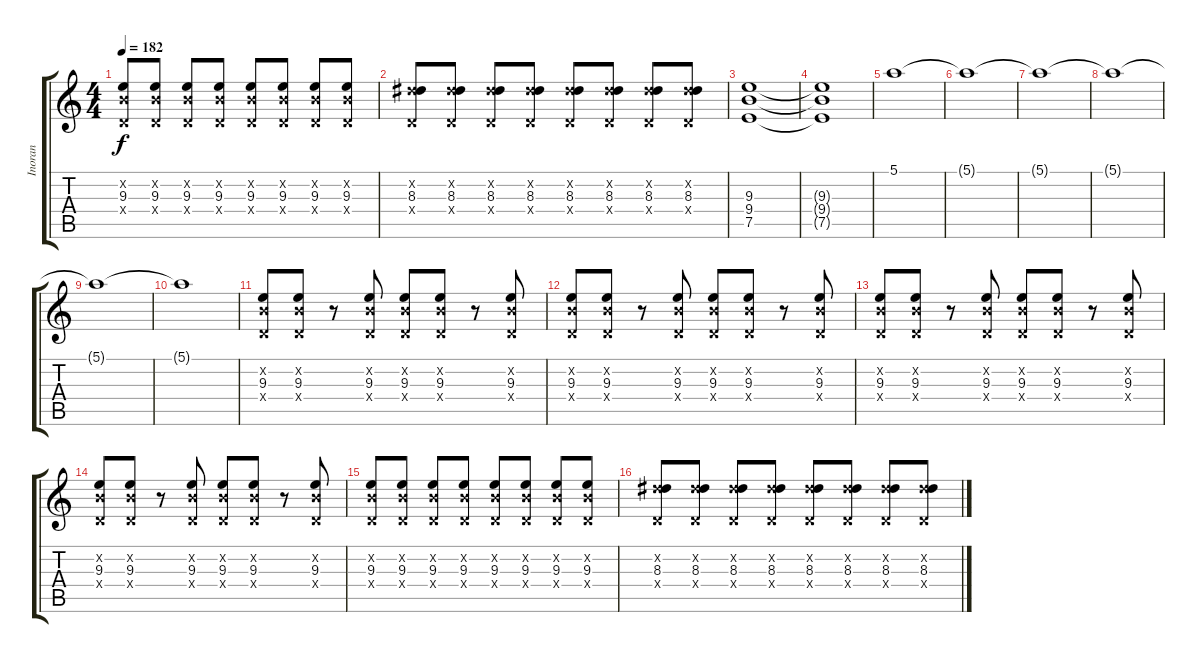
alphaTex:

\track ("Inoran" "Inoran") {instrument distortionguitar}
\staff {score tabs}
\tuning (E4 B3 G3 D3 A2 E2) {hide}
\ts (4 4)
\tempo 182
\clef g2
\ks c
(0.2{x} 9.3 0.4{x}).8{dy f} (0.2{x} 9.3 0.4{x}).8 (0.2{x} 9.3 0.4{x}).8 (0.2{x} 9.3 0.4{x}).8 (0.2{x} 9.3 0.4{x}).8 (0.2{x} 9.3 0.4{x}).8 (0.2{x} 9.3 0.4{x}).8 (0.2{x} 9.3 0.4{x}).8 |
(4.2{x} 8.3 0.4{x}).8 (4.2{x} 8.3 0.4{x}).8 (4.2{x} 8.3 0.4{x}).8 (4.2{x} 8.3 0.4{x}).8 (4.2{x} 8.3 0.4{x}).8 (4.2{x} 8.3 0.4{x}).8 (4.2{x} 8.3 0.4{x}).8 (4.2{x} 8.3 0.4{x}).8 |
(9.3 9.4 7.5).1 |
(9.3{t} 9.4{t} 7.5{t}).1 |
5.1.1 |
5.1{t}.1 |
5.1{t}.1 |
5.1{t}.1 |
5.1{t}.1 |
5.1{t}.1 |
(0.2{x} 9.3 0.4{x}).8 (0.2{x} 9.3 0.4{x}).8 r.8 (0.2{x} 9.3 0.4{x}).8 (0.2{x} 9.3 0.4{x}).8 (0.2{x} 9.3 0.4{x}).8 r.8 (0.2{x} 9.3 0.4{x}).8 |
(0.2{x} 9.3 0.4{x}).8 (0.2{x} 9.3 0.4{x}).8 r.8 (0.2{x} 9.3 0.4{x}).8 (0.2{x} 9.3 0.4{x}).8 (0.2{x} 9.3 0.4{x}).8 r.8 (0.2{x} 9.3 0.4{x}).8 |
(0.2{x} 9.3 0.4{x}).8 (0.2{x} 9.3 0.4{x}).8 r.8 (0.2{x} 9.3 0.4{x}).8 (0.2{x} 9.3 0.4{x}).8 (0.2{x} 9.3 0.4{x}).8 r.8 (0.2{x} 9.3 0.4{x}).8 |
(0.2{x} 9.3 0.4{x}).8 (0.2{x} 9.3 0.4{x}).8 r.8 (0.2{x} 9.3 0.4{x}).8 (0.2{x} 9.3 0.4{x}).8 (0.2{x} 9.3 0.4{x}).8 r.8 (0.2{x} 9.3 0.4{x}).8 |
(0.2{x} 9.3 0.4{x}).8 (0.2{x} 9.3 0.4{x}).8 (0.2{x} 9.3 0.4{x}).8 (0.2{x} 9.3 0.4{x}).8 (0.2{x} 9.3 0.4{x}).8 (0.2{x} 9.3 0.4{x}).8 (0.2{x} 9.3 0.4{x}).8 (0.2{x} 9.3 0.4{x}).8 |
(4.2{x} 8.3 0.4{x}).8 (4.2{x} 8.3 0.4{x}).8 (4.2{x} 8.3 0.4{x}).8 (4.2{x} 8.3 0.4{x}).8 (4.2{x} 8.3 0.4{x}).8 (4.2{x} 8.3 0.4{x}).8 (4.2{x} 8.3 0.4{x}).8 (4.2{x} 8.3 0.4{x}).8
